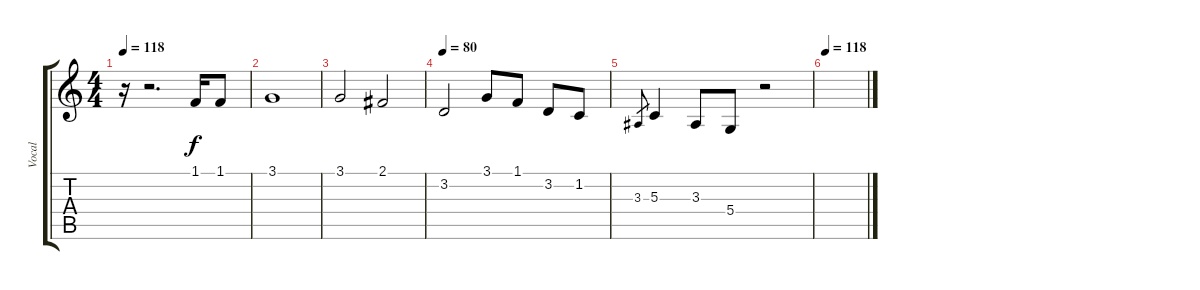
\track ("Vocal" "Vocal") {instrument sopranosax}
\staff {score tabs}
\tuning (E4 B3 G3 D3 A2 E2) {hide}
\ts (4 4)
\tempo 118
\clef g2
\ks c
r.16{dy f} r.2{d} 1.1.16 1.1.8 |
3.1.1 |
3.1.2 2.1.2 |
\tempo 80
3.2.2 3.1.8 1.1.8 3.2.8 1.2.8 |
3.3.8{gr} 5.3.4 3.3.8 5.4.8 r.2 |
\tempo 118
